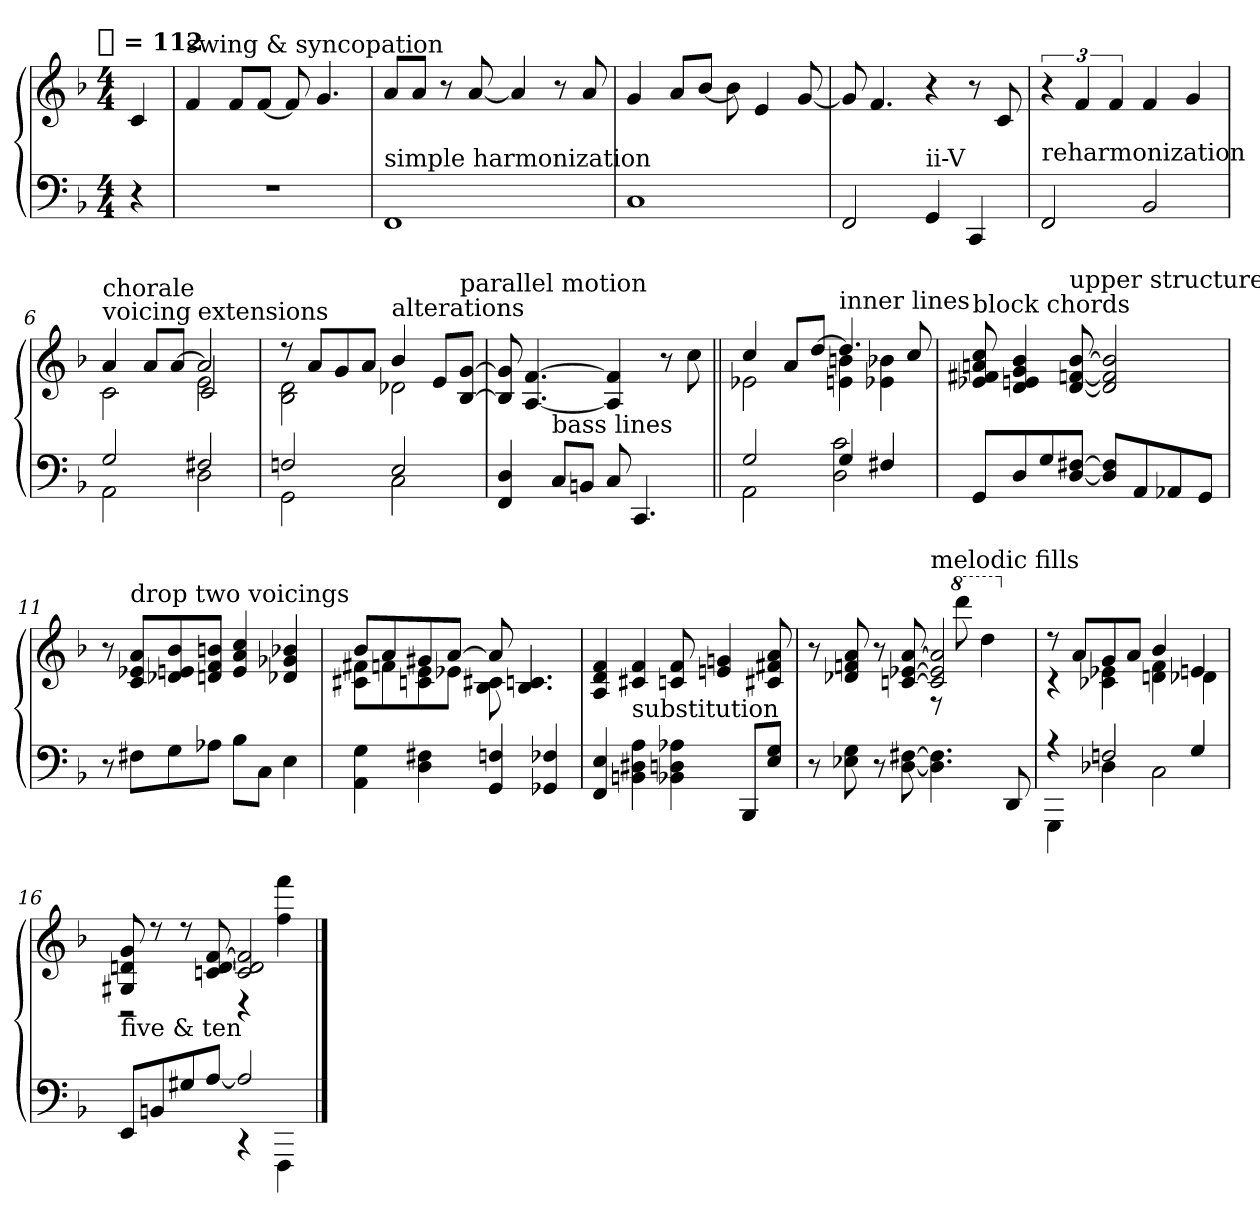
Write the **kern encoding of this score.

**kern	**kern
*part1	*part1
*staff2	*staff1
*clefF4	*clefG2
*k[b-]	*k[b-]
!!LO:TX:omd:t=[quarter] = 112
*M4/4	*M4/4
*MM112	*MM112
=	=
4r	4c
=1	=1
!	!LO:TX:t=swing & syncopation
1r	4f
.	8fL
.	[8fJ
.	8f]
.	4.g
=2	=2
!LO:TX:t=simple harmonization	!
1FF	8aL
.	8aJ
.	8r
.	[8a
.	4a]
.	8r
.	8a
=3	=3
1C	4g
.	8aL
.	[8b-J
.	8b-]
.	4e
.	[8g
=4	=4
2FF	8g]
.	4.f
!LO:TX:t=ii-V	!
4GG	4r
4CC	8r
.	8c
!!LO:LB:g=z
=5	=5
!LO:TX:t=reharmonization	!
2FF	6r
.	6f
.	6f
2BB-	4f
.	4g
=6	=6
*^	*^
*	*	*	*^
!	!	!LO:TX:t=chorale\nvoicing	!	!
2G	2AA	4a	2c	2ryy
.	.	8aL	.	.
.	.	[8aJ	.	.
!	!	!LO:TX:a:t=extensions	!	!
2F#X	2D	2a]	2e	2c
*	*	*	*v	*v
=7	=7	=7	=7
2Fn	2GG	8r	2B- 2d
.	.	8aL	.
.	.	8g	.
.	.	8aJ	.
!	!	!LO:TX:t=alterations	!
2E	2C	4b-	2d-X
.	.	8eL	.
!	!	!LO:TX:a:t=parallel motion	!
.	.	[8B- [8gJ	.
*v	*v	*	*
*	*v	*v
=8	=8
4FF 4D	8B-] 8g]
.	[4.A [4.f
!LO:TX:t=bass lines	!
8CL	.
8BBnJ	.
8C	4A] 4f]
4.CC	.
.	8r
.	8cc
!!LO:LB:g=z
=9||	=9||
*^	*^
2G	2AA	4cc	2e-X
.	.	8aL	.
.	.	[8ddJ	.
!	!	!LO:TX:t=inner lines	!
4G	2D 2c	4.dd]	4en 4bn
4F#X	.	.	4e-X 4b-X
.	.	8cc	.
*v	*v	*	*
*	*v	*v
=10	=10
!	!LO:TX:a:t=block chords
8GGL	8e-X 8f#X 8an 8cc
8D	4d 4en 4g 4b-
8G	.
!	!LO:TX:t=upper structures
[8D [8F#XJ	[8d [8fn [8b-
8D] 8F#]L	2d] 2f] 2b-]
8AA	.
8AA-X	.
8GGJ	.
=11	=11
8r	8r
!	!LO:TX:a:t=drop two voicings
8F#XL	8c 8e-X 8aL
8G	8d-X 8en 8b-
8A-XJ	8dn 8f 8bnJ
8B-L	4e 4a 4cc
8CJ	.
4E	4d-X 4g-X 4b-X
=12	=12
*	*^
4AA 4G	8b-L	8c#X 8f#XL
.	8a	8fn
4D 4F#X	8g#X	8cn 8e
.	[8aJ	8e-XJ
4GG 4Fn	8a]	8B- 8c#X
.	4.B- 4.cn	8ryy
4GG-X 4F-X	.	4ryy
*	*v	*v
!!LO:LB:g=z
=13	=13
4FF 4E	4A 4d 4f
!LO:TX:t=substitution	!
4BBn 4D#X 4A	4c#X 4f
4BB-X 4Dn 4A-X	8cn 8f
.	4en 4gn
8BBB-L	.
8E 8GJ	8c#X 8f#X 8a
=14	=14
*	*^
8r	8r	2ryy
8E-X 8G	8d-X 8fn 8a	.
8r	8r	.
[8D [8F#X	[8cn [8e-X [8a	.
!	!LO:TX:a:t=melodic fills	!
4.D] 4.F#]	2c] 2e-] 2a]	8r
*	*8va	*
.	.	8dddd
.	.	4ddd
8DD	.	.
=15	=15	=15
*^	*	*
*	*	*X8va	*
4r	4GGG	8r	4r
.	.	8aL	.
2Fn	4D-X	8g	4c-X 4e-X
.	.	8aJ	.
.	2C	4b-	4dn 4f
4G	.	4en	4d-X
=16	=16	=16	=16
!LO:TX:t=five & ten	!	!	!
8EEL	2ryy	8G#X 8dn 8g	2r
8BBn	.	8r	.
8G#X	.	8r	.
[8AJ	.	[8cn [8d [8f	.
2A]	4r	2c] 2d] 2f]	4r
*	*	*8va	*
.	4FFF	.	4fff 4ffff
*	*	*X8va	*
*v	*v	*	*
*	*v	*v
==	==
*-	*-
